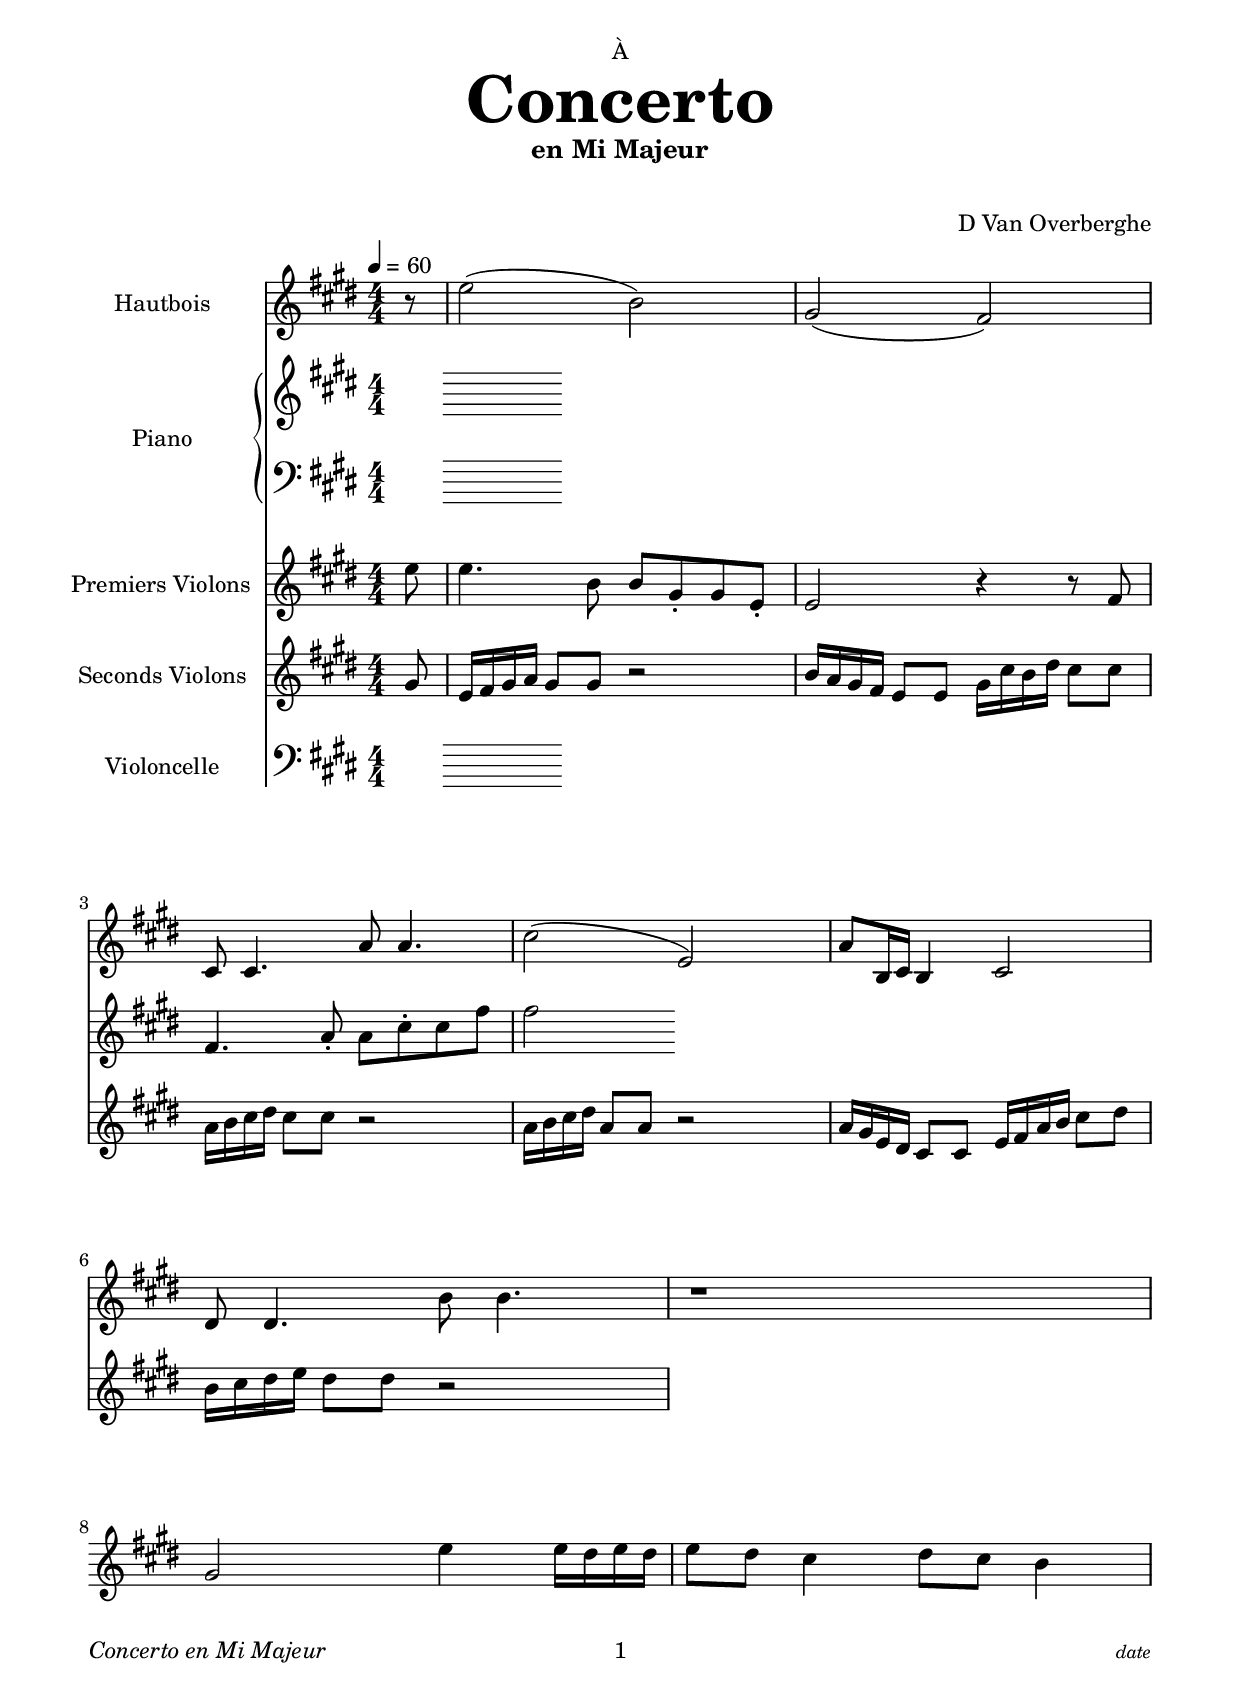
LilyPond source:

\version "2.18.2"
\include "articulate.ly"

\header {
	dedication = \markup { \char ##x00C0 "" }
	title = \markup { \vspace #2 \fontsize #5 \bold "Concerto" }
	subtitle = "en Mi Majeur"
	subsubtitle = \markup { \vspace #1 "" }
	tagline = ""
	composer = "D Van Overberghe"
}

\paper {
	top-margin = 20
	bottom-margin = 10
	left-margin = 15
	right-margin = 15
	
	system-system-spacing.basic-distance = #20
	
	print-page-number = ##t
	print-first-page-number = ##t
	oddHeaderMarkup = \markup \null
	evenHeaderMarkup = \markup \null
	oddFooterMarkup = \markup {
		\fill-line {
			\line { \italic { Concerto en Mi Majeur } }
			\center-column {
				\on-the-fly \print-page-number-check-first
				\fromproperty #'page:page-number-string
			}
			\line { \italic \tiny { date } }
		}
		\vspace #1.5
	}
	evenFooterMarkup = \oddFooterMarkup
}

oboe = \relative c'
{
	\clef treble
	\key e \major
	\time 4/4 \numericTimeSignature
	r8 | e'2( b) | gis( fis) | cis8 cis4. a'8 a4. | cis2( e,) | a8 b,16 cis b4 cis2 | dis8 dis4. b'8 b4. |
	r1 | gis2 e'4 e16 dis e dis | e8 dis cis4 dis8 cis b4 |
}

upper = \relative c'
{
	\clef treble
	\key e \major
	\time 4/4 \numericTimeSignature
}

lower = \relative c'
{
	\clef bass
	\key e \major
	\time 4/4 \numericTimeSignature
}

fviolin = \relative c'
{
	\clef treble
	\key e \major
	\time 4/4 \numericTimeSignature
	\tempo 4 = 60
	\partial 8
	e'8 | e4. b8 b gis-. gis e-. | e2 r4 r8 fis8 | fis4. a8-. a cis-. cis fis | fis2
}

sviolin = \relative c'
{
	\clef treble
	\key e \major
	\time 4/4 \numericTimeSignature
	gis'8 | e16 fis gis a gis8 gis r2 | b16 a gis fis e8 e gis16 cis b dis cis8 cis | a16 b cis dis cis8 cis r2 | a16 b cis dis a8 a r2 | a16 gis e dis cis8 cis e16 fis a b cis8 dis | b16 cis dis e dis8 dis r2 | 
}

cello = \relative c'
{
	\clef bass
	\key e \major
	\time 4/4 \numericTimeSignature

}

\score
{
	<<
		\new Staff = "oboe" \with {
		instrumentName = #"Hautbois"
		midiInstrument = "oboe"
		}
		\oboe
	
		\new PianoStaff \with {
		instrumentName = #"Piano"
		}
		<<
			\set Score.proportionalNotationDuration = #(ly:make-moment 1/12)
			\new Staff = "upper" \upper
			\new Staff = "lower" \lower
		>>
		
		\new Staff = "violin1" \with {
		instrumentName = #"Premiers Violons"
		midiInstrument = "violin"
		}
		\fviolin
		
		\new Staff = "violin2" \with {
		instrumentName = #"Seconds Violons"
		midiInstrument = "violin"
		}
		\sviolin
		
		\new Staff = "cello" \with {
		instrumentName = #"Violoncelle"
		midiInstrument = "cello"
		}
		\cello
		
	>>
	\layout {
		\context {
		\Score
		\override SpacingSpanner.base-shortest-duration = #(ly:make-moment 1/16)
		}
	}
}

\score
{
	\unfoldRepeats \articulate
	<<
		\new Staff = "oboe" \with {
		instrumentName = #"Oboe"
		midiInstrument = "oboe"
		}
		\oboe
	
		\new PianoStaff \with {
		instrumentName = #"Piano"
		}
		<<
			%\set Score.proportionalNotationDuration = #(ly:make-moment 1/12)
			\new Staff = "upper" \upper
			\new Staff = "lower" \lower
		>>
		
		\new Staff = "violin1" \with {
		instrumentName = #"First Violin"
		midiInstrument = "violin"
		}
		\fviolin
		
		\new Staff = "violin2" \with {
		instrumentName = #"Second Violin"
		midiInstrument = "violin"
		}
		\sviolin
		
		\new Staff = "cello" \with {
		instrumentName = #"Cello"
		midiInstrument = "cello"
		}
		\cello
		
	>>
	\midi { }
}


\paper
{
	top-margin = 10
	indent = 3\cm
}